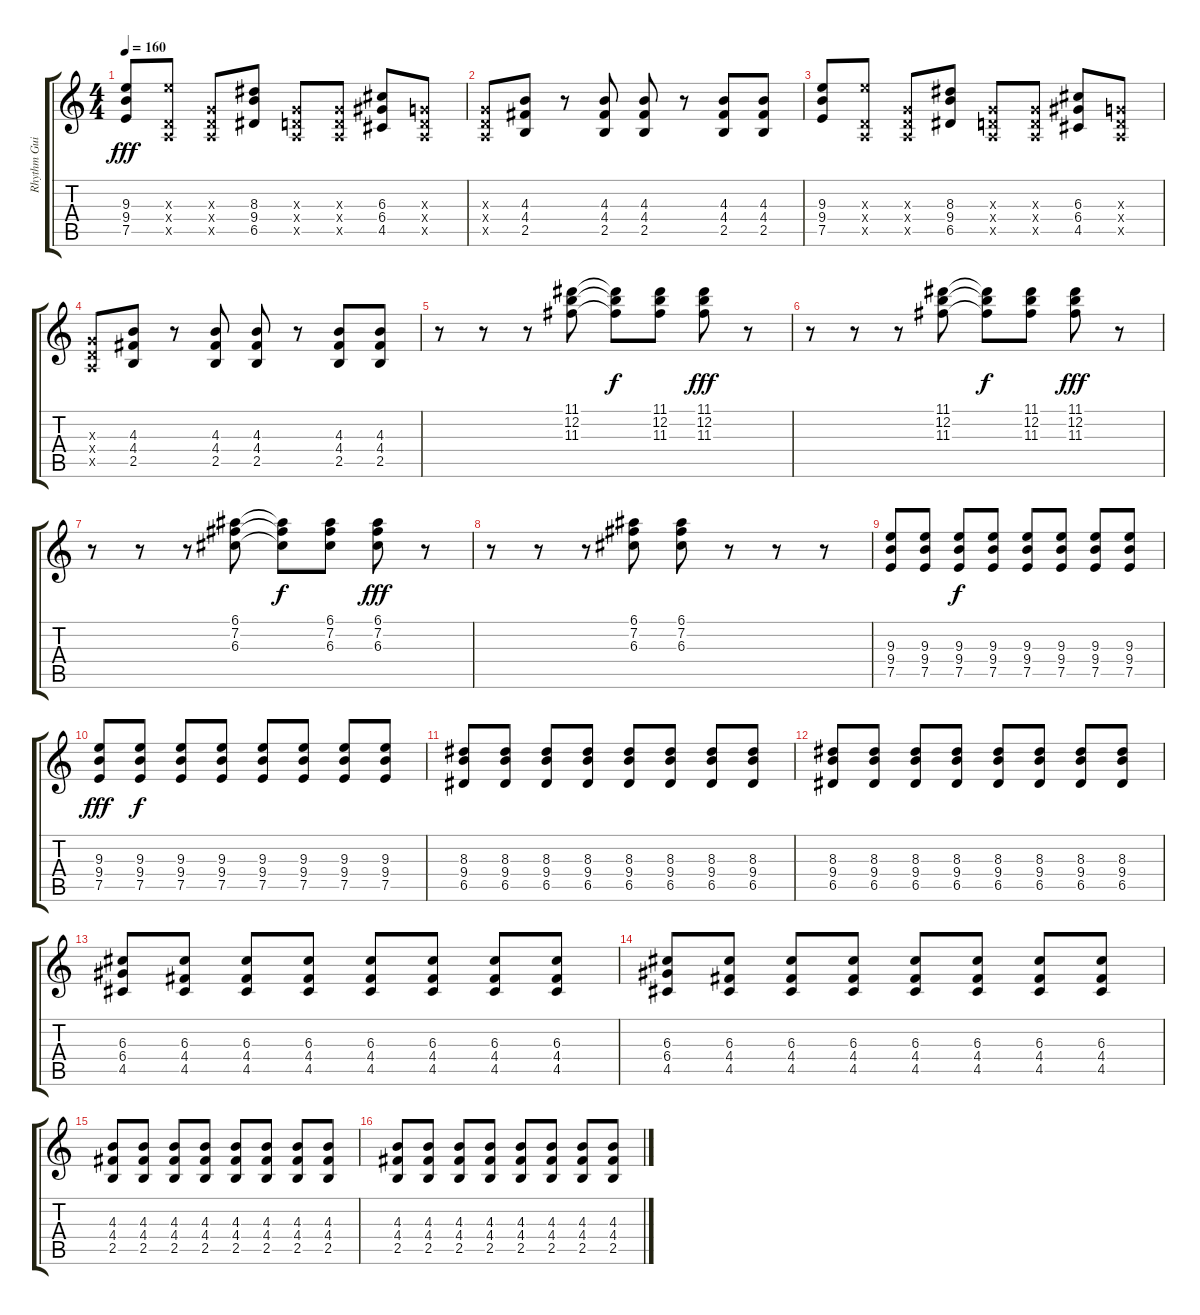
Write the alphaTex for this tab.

\track ("Rhythm Guitar" "Rhythm Gui") {instrument overdrivenguitar bank 255}
\staff {score tabs}
\tuning (E4 B3 G3 D3 A2 E2) {hide}
\ts (4 4)
\tempo 160
\clef g2
\ks c
(9.3 9.4 7.5).8{dy fff} (9.3{x} 0.4{x} 0.5{x}).8 (0.3{x} 0.4{x} 0.5{x}).8 (8.3 9.4 6.5).8 (0.3{x} 0.4{x} 0.5{x}).8 (0.3{x} 0.4{x} 0.5{x}).8 (6.3 6.4 4.5).8 (0.3{x} 0.4{x} 0.5{x}).8 |
(0.3{x} 0.4{x} 0.5{x}).8 (4.3 4.4 2.5).8 r.8 (4.3 4.4 2.5).8 (4.3 4.4 2.5).8 r.8 (4.3 4.4 2.5).8 (4.3 4.4 2.5).8 |
(9.3 9.4 7.5).8 (9.3{x} 0.4{x} 0.5{x}).8 (0.3{x} 0.4{x} 0.5{x}).8 (8.3 9.4 6.5).8 (0.3{x} 0.4{x} 0.5{x}).8 (0.3{x} 0.4{x} 0.5{x}).8 (6.3 6.4 4.5).8 (0.3{x} 0.4{x} 0.5{x}).8 |
(0.3{x} 0.4{x} 0.5{x}).8 (4.3 4.4 2.5).8 r.8 (4.3 4.4 2.5).8 (4.3 4.4 2.5).8 r.8 (4.3 4.4 2.5).8 (4.3 4.4 2.5).8 |
r.8 r.8 r.8 (11.1 12.2 11.3).8 (11.1{t} 12.2{t} 11.3{t}).8{dy f} (11.1 12.2 11.3).8 (11.1 12.2 11.3).8{dy fff} r.8 |
r.8 r.8 r.8 (11.1 12.2 11.3).8 (11.1{t} 12.2{t} 11.3{t}).8{dy f} (11.1 12.2 11.3).8 (11.1 12.2 11.3).8{dy fff} r.8 |
r.8 r.8 r.8 (6.1 7.2 6.3).8 (6.1{t} 7.2{t} 6.3{t}).8{dy f} (6.1 7.2 6.3).8 (6.1 7.2 6.3).8{dy fff} r.8 |
r.8 r.8 r.8 (6.1 7.2 6.3).8 (6.1 7.2 6.3).8 r.8 r.8 r.8 |
(9.3 9.4 7.5).8 (9.3 9.4 7.5).8 (9.3 9.4 7.5).8{dy f} (9.3 9.4 7.5).8 (9.3 9.4 7.5).8 (9.3 9.4 7.5).8 (9.3 9.4 7.5).8 (9.3 9.4 7.5).8 |
(9.3 9.4 7.5).8{dy fff} (9.3 9.4 7.5).8{dy f} (9.3 9.4 7.5).8 (9.3 9.4 7.5).8 (9.3 9.4 7.5).8 (9.3 9.4 7.5).8 (9.3 9.4 7.5).8 (9.3 9.4 7.5).8 |
(8.3 9.4 6.5).8 (8.3 9.4 6.5).8 (8.3 9.4 6.5).8 (8.3 9.4 6.5).8 (8.3 9.4 6.5).8 (8.3 9.4 6.5).8 (8.3 9.4 6.5).8 (8.3 9.4 6.5).8 |
(8.3 9.4 6.5).8 (8.3 9.4 6.5).8 (8.3 9.4 6.5).8 (8.3 9.4 6.5).8 (8.3 9.4 6.5).8 (8.3 9.4 6.5).8 (8.3 9.4 6.5).8 (8.3 9.4 6.5).8 |
(6.3 6.4 4.5).8 (6.3 4.4 4.5).8 (6.3 4.4 4.5).8 (6.3 4.4 4.5).8 (6.3 4.4 4.5).8 (6.3 4.4 4.5).8 (6.3 4.4 4.5).8 (6.3 4.4 4.5).8 |
(6.3 6.4 4.5).8 (6.3 4.4 4.5).8 (6.3 4.4 4.5).8 (6.3 4.4 4.5).8 (6.3 4.4 4.5).8 (6.3 4.4 4.5).8 (6.3 4.4 4.5).8 (6.3 4.4 4.5).8 |
(4.3 4.4 2.5).8 (4.3 4.4 2.5).8 (4.3 4.4 2.5).8 (4.3 4.4 2.5).8 (4.3 4.4 2.5).8 (4.3 4.4 2.5).8 (4.3 4.4 2.5).8 (4.3 4.4 2.5).8 |
(4.3 4.4 2.5).8 (4.3 4.4 2.5).8 (4.3 4.4 2.5).8 (4.3 4.4 2.5).8 (4.3 4.4 2.5).8 (4.3 4.4 2.5).8 (4.3 4.4 2.5).8 (4.3 4.4 2.5).8
